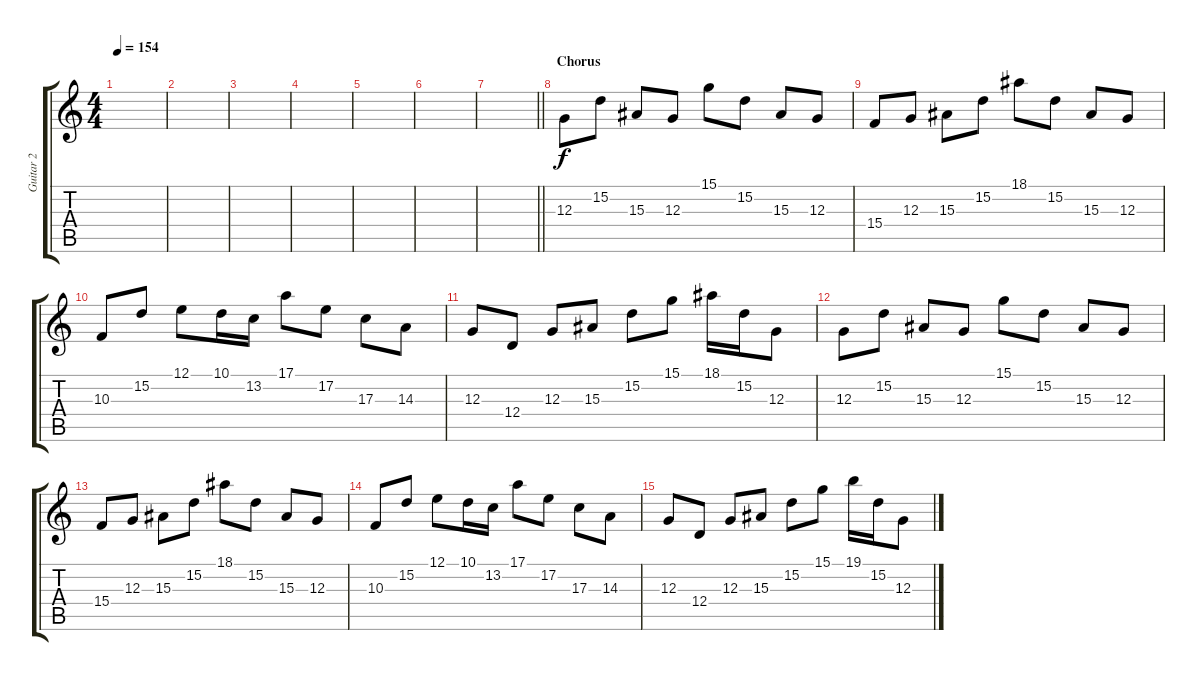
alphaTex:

\track ("Guitar 2" "Guitar 2") {instrument lead1square}
\staff {score tabs}
\tuning (E4 B3 G3 D3 A2 E2) {hide}
\ts (4 4)
\tempo 154
\clef g2
\ks c
|
|
|
|
|
|
\barLineRight lightlight
|
\section ("" "Chorus")
12.3.8 15.2.8 15.3.8 12.3.8 15.1.8 15.2.8 15.3.8 12.3.8 |
15.4.8 12.3.8 15.3.8 15.2.8 18.1.8 15.2.8 15.3.8 12.3.8 |
10.3.8 15.2.8 12.1.8 10.1.16 13.2.16 17.1.8 17.2.8 17.3.8 14.3.8 |
12.3.8 12.4.8 12.3.8 15.3.8 15.2.8 15.1.8 18.1.16 15.2.16 12.3.8 |
12.3.8 15.2.8 15.3.8 12.3.8 15.1.8 15.2.8 15.3.8 12.3.8 |
15.4.8 12.3.8 15.3.8 15.2.8 18.1.8 15.2.8 15.3.8 12.3.8 |
10.3.8 15.2.8 12.1.8 10.1.16 13.2.16 17.1.8 17.2.8 17.3.8 14.3.8 |
12.3.8 12.4.8 12.3.8 15.3.8 15.2.8 15.1.8 19.1.16 15.2.16 12.3.8
